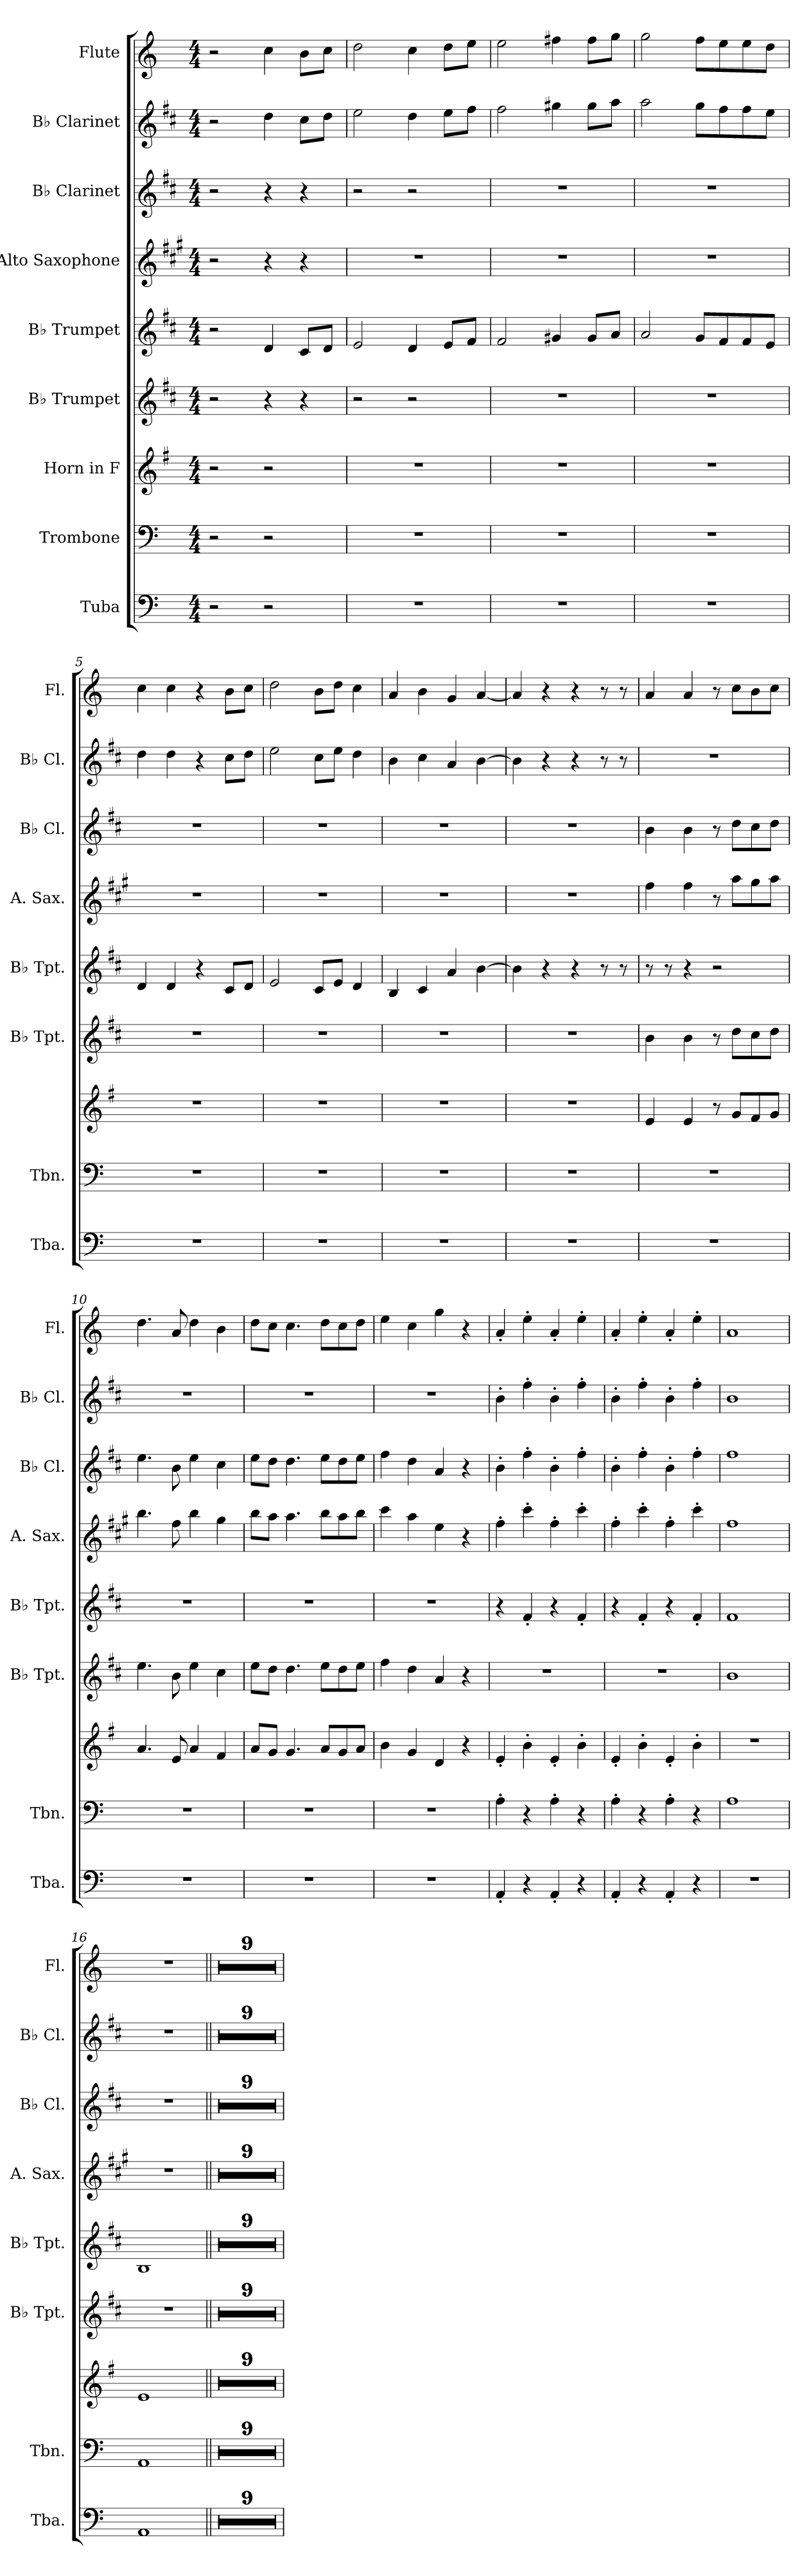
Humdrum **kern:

**kern	**kern	**kern	**kern	**kern	**kern	**kern	**kern	**kern
*part9	*part8	*part7	*part6	*part5	*part4	*part3	*part2	*part1
*staff9	*staff8	*staff7	*staff6	*staff5	*staff4	*staff3	*staff2	*staff1
*I"Tuba	*I"Trombone	*I"Horn in F	*I"B♭ Trumpet	*I"B♭ Trumpet	*I"Alto Saxophone	*I"B♭ Clarinet	*I"B♭ Clarinet	*I"Flute
*I'Tba.	*I'Tbn.	*	*I'B♭ Tpt.	*I'B♭ Tpt.	*I'A. Sax.	*I'B♭ Cl.	*I'B♭ Cl.	*I'Fl.
*clefF4	*clefF4	*clefG2	*clefG2	*clefG2	*clefG2	*clefG2	*clefG2	*clefG2
*	*	*ITrd4c7	*ITrd1c2	*ITrd1c2	*ITrd5c9	*ITrd1c2	*ITrd1c2	*
*k[]	*k[]	*k[]	*k[]	*k[]	*k[]	*k[]	*k[]	*k[]
*M4/4	*M4/4	*M4/4	*M4/4	*M4/4	*M4/4	*M4/4	*M4/4	*M4/4
=1	=1	=1	=1	=1	=1	=1	=1	=1
2r	2r	2r	2r	2r	2r	2r	2r	2r
2r	2r	2r	4r	4c/	4r	4r	4cc\	4cc\
.	.	.	4r	8B/L	4r	4r	8b\L	8b\L
.	.	.	.	8c/J	.	.	8cc\J	8cc\J
=2	=2	=2	=2	=2	=2	=2	=2	=2
1r	1r	1r	2r	2d/	1r	2r	2dd\	2dd\
.	.	.	2r	4c/	.	2r	4cc\	4cc\
.	.	.	.	8d/L	.	.	8dd\L	8dd\L
.	.	.	.	8e/J	.	.	8ee\J	8ee\J
=3	=3	=3	=3	=3	=3	=3	=3	=3
1r	1r	1r	1r	2e/	1r	1r	2ee\	2ee\
.	.	.	.	4f#X/	.	.	4ff#X\	4ff#X\
.	.	.	.	8f#/L	.	.	8ff#\L	8ff#\L
.	.	.	.	8g/J	.	.	8gg\J	8gg\J
=4	=4	=4	=4	=4	=4	=4	=4	=4
1r	1r	1r	1r	2g/	1r	1r	2gg\	2gg\
.	.	.	.	8f/L	.	.	8ff\L	8ff\L
.	.	.	.	8e/	.	.	8ee\	8ee\
.	.	.	.	8e/	.	.	8ee\	8ee\
.	.	.	.	8d/J	.	.	8dd\J	8dd\J
=5	=5	=5	=5	=5	=5	=5	=5	=5
1r	1r	1r	1r	4c/	1r	1r	4cc\	4cc\
.	.	.	.	4c/	.	.	4cc\	4cc\
.	.	.	.	4r	.	.	4r	4r
.	.	.	.	8B/L	.	.	8b\L	8b\L
.	.	.	.	8c/J	.	.	8cc\J	8cc\J
=6	=6	=6	=6	=6	=6	=6	=6	=6
1r	1r	1r	1r	2d/	1r	1r	2dd\	2dd\
.	.	.	.	8B/L	.	.	8b\L	8b\L
.	.	.	.	8d/J	.	.	8dd\J	8dd\J
.	.	.	.	4c/	.	.	4cc\	4cc\
=7	=7	=7	=7	=7	=7	=7	=7	=7
1r	1r	1r	1r	4A/	1r	1r	4a\	4a/
.	.	.	.	4B/	.	.	4b\	4b\
.	.	.	.	4g/	.	.	4g/	4g/
.	.	.	.	[4a\	.	.	[4a\	[4a/
!!LO:PB:g=z
=8	=8	=8	=8	=8	=8	=8	=8	=8
1r	1r	1r	1r	4a\]	1r	1r	4a\]	4a/]
.	.	.	.	4r	.	.	4r	4r
.	.	.	.	4r	.	.	4r	4r
.	.	.	.	8r	.	.	8r	8r
.	.	.	.	8r	.	.	8r	8r
=9	=9	=9	=9	=9	=9	=9	=9	=9
1r	1r	4A/	4a\	8r	4a\	4a\	1r	4a/
.	.	.	.	8r	.	.	.	.
.	.	4A/	4a\	4r	4a\	4a\	.	4a/
.	.	8r	8r	2r	8r	8r	.	8r
.	.	8c/L	8cc\L	.	8cc\L	8cc\L	.	8cc\L
.	.	8B/	8b\	.	8b\	8b\	.	8b\
.	.	8c/J	8cc\J	.	8cc\J	8cc\J	.	8cc\J
=10	=10	=10	=10	=10	=10	=10	=10	=10
1r	1r	4.d/	4.dd\	1r	4.dd\	4.dd\	1r	4.dd\
.	.	8A/	8a\	.	8a\	8a\	.	8a/
.	.	4d/	4dd\	.	4dd\	4dd\	.	4dd\
.	.	4B/	4b\	.	4b\	4b\	.	4b\
=11	=11	=11	=11	=11	=11	=11	=11	=11
1r	1r	8d/L	8dd\L	1r	8dd\L	8dd\L	1r	8dd\L
.	.	8c/J	8cc\J	.	8cc\J	8cc\J	.	8cc\J
.	.	4.c/	4.cc\	.	4.cc\	4.cc\	.	4.cc\
.	.	8d/L	8dd\L	.	8dd\L	8dd\L	.	8dd\L
.	.	8c/	8cc\	.	8cc\	8cc\	.	8cc\
.	.	8d/J	8dd\J	.	8dd\J	8dd\J	.	8dd\J
=12	=12	=12	=12	=12	=12	=12	=12	=12
1r	1r	4e\	4ee\	1r	4ee\	4ee\	1r	4ee\
.	.	4c/	4cc\	.	4cc\	4cc\	.	4cc\
.	.	4G/	4g/	.	4g\	4g/	.	4gg\
.	.	4r	4r	.	4r	4r	.	4r
=13	=13	=13	=13	=13	=13	=13	=13	=13
4AA'/	4A'\	4A'/	1r	4r	4a'\	4a'\	4a'\	4a'/
4r	4r	4e'\	.	4e'/	4ee'\	4ee'\	4ee'\	4ee'\
4AA'/	4A'\	4A'/	.	4r	4a'\	4a'\	4a'\	4a'/
4r	4r	4e'\	.	4e'/	4ee'\	4ee'\	4ee'\	4ee'\
!!LO:PB:g=z
=14	=14	=14	=14	=14	=14	=14	=14	=14
4AA'/	4A'\	4A'/	1r	4r	4a'\	4a'\	4a'\	4a'/
4r	4r	4e'\	.	4e'/	4ee'\	4ee'\	4ee'\	4ee'\
4AA'/	4A'\	4A'/	.	4r	4a'\	4a'\	4a'\	4a'/
4r	4r	4e'\	.	4e'/	4ee'\	4ee'\	4ee'\	4ee'\
=15	=15	=15	=15	=15	=15	=15	=15	=15
1r	1A	1r	1a	1e	1a	1ee	1a	1a
=16	=16	=16	=16	=16	=16	=16	=16	=16
1AA	1AA	1A	1r	1A	1r	1r	1r	1r
=17||	=17||	=17||	=17||	=17||	=17||	=17||	=17||	=17||
1r	1r	1r	1r	1r	1r	1r	1r	1r
=18	=18	=18	=18	=18	=18	=18	=18	=18
1r	1r	1r	1r	1r	1r	1r	1r	1r
=19	=19	=19	=19	=19	=19	=19	=19	=19
1r	1r	1r	1r	1r	1r	1r	1r	1r
=20	=20	=20	=20	=20	=20	=20	=20	=20
1r	1r	1r	1r	1r	1r	1r	1r	1r
=21	=21	=21	=21	=21	=21	=21	=21	=21
1r	1r	1r	1r	1r	1r	1r	1r	1r
=22	=22	=22	=22	=22	=22	=22	=22	=22
1r	1r	1r	1r	1r	1r	1r	1r	1r
=23	=23	=23	=23	=23	=23	=23	=23	=23
1r	1r	1r	1r	1r	1r	1r	1r	1r
=24	=24	=24	=24	=24	=24	=24	=24	=24
1r	1r	1r	1r	1r	1r	1r	1r	1r
=25	=25	=25	=25	=25	=25	=25	=25	=25
1r	1r	1r	1r	1r	1r	1r	1r	1r
=	=	=	=	=	=	=	=	=
*-	*-	*-	*-	*-	*-	*-	*-	*-
